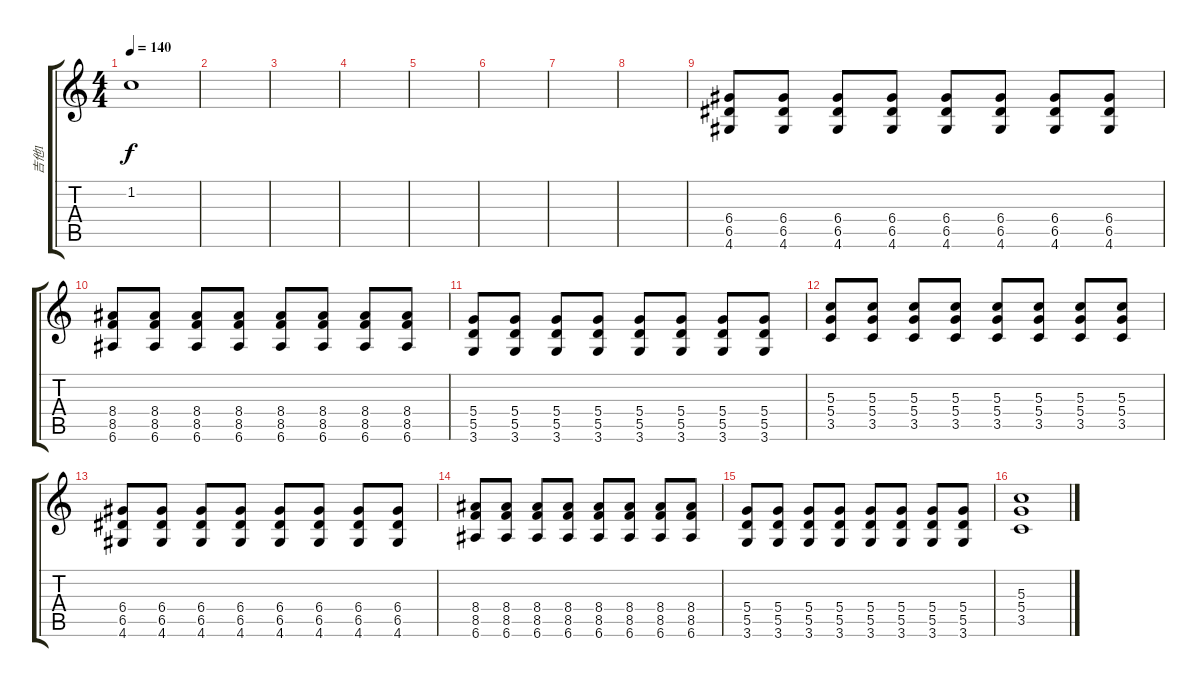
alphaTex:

\track ("吉他1" "吉他1") {instrument distortionguitar}
\staff {score tabs}
\tuning (E4 B3 G3 D3 A2 E2) {hide}
\ts (4 4)
\tempo 140
\clef g2
\ks c
1.2.1{dy f} |
|
|
|
|
|
|
|
(6.4 6.5 4.6).8 (6.4 6.5 4.6).8 (6.4 6.5 4.6).8 (6.4 6.5 4.6).8 (6.4 6.5 4.6).8 (6.4 6.5 4.6).8 (6.4 6.5 4.6).8 (6.4 6.5 4.6).8 |
(8.4 8.5 6.6).8 (8.4 8.5 6.6).8 (8.4 8.5 6.6).8 (8.4 8.5 6.6).8 (8.4 8.5 6.6).8 (8.4 8.5 6.6).8 (8.4 8.5 6.6).8 (8.4 8.5 6.6).8 |
(5.4 5.5 3.6).8 (5.4 5.5 3.6).8 (5.4 5.5 3.6).8 (5.4 5.5 3.6).8 (5.4 5.5 3.6).8 (5.4 5.5 3.6).8 (5.4 5.5 3.6).8 (5.4 5.5 3.6).8 |
(5.3 5.4 3.5).8 (5.3 5.4 3.5).8 (5.3 5.4 3.5).8 (5.3 5.4 3.5).8 (5.3 5.4 3.5).8 (5.3 5.4 3.5).8 (5.3 5.4 3.5).8 (5.3 5.4 3.5).8 |
(6.4 6.5 4.6).8 (6.4 6.5 4.6).8 (6.4 6.5 4.6).8 (6.4 6.5 4.6).8 (6.4 6.5 4.6).8 (6.4 6.5 4.6).8 (6.4 6.5 4.6).8 (6.4 6.5 4.6).8 |
(8.4 8.5 6.6).8 (8.4 8.5 6.6).8 (8.4 8.5 6.6).8 (8.4 8.5 6.6).8 (8.4 8.5 6.6).8 (8.4 8.5 6.6).8 (8.4 8.5 6.6).8 (8.4 8.5 6.6).8 |
(5.4 5.5 3.6).8 (5.4 5.5 3.6).8 (5.4 5.5 3.6).8 (5.4 5.5 3.6).8 (5.4 5.5 3.6).8 (5.4 5.5 3.6).8 (5.4 5.5 3.6).8 (5.4 5.5 3.6).8 |
(5.3 5.4 3.5).1
